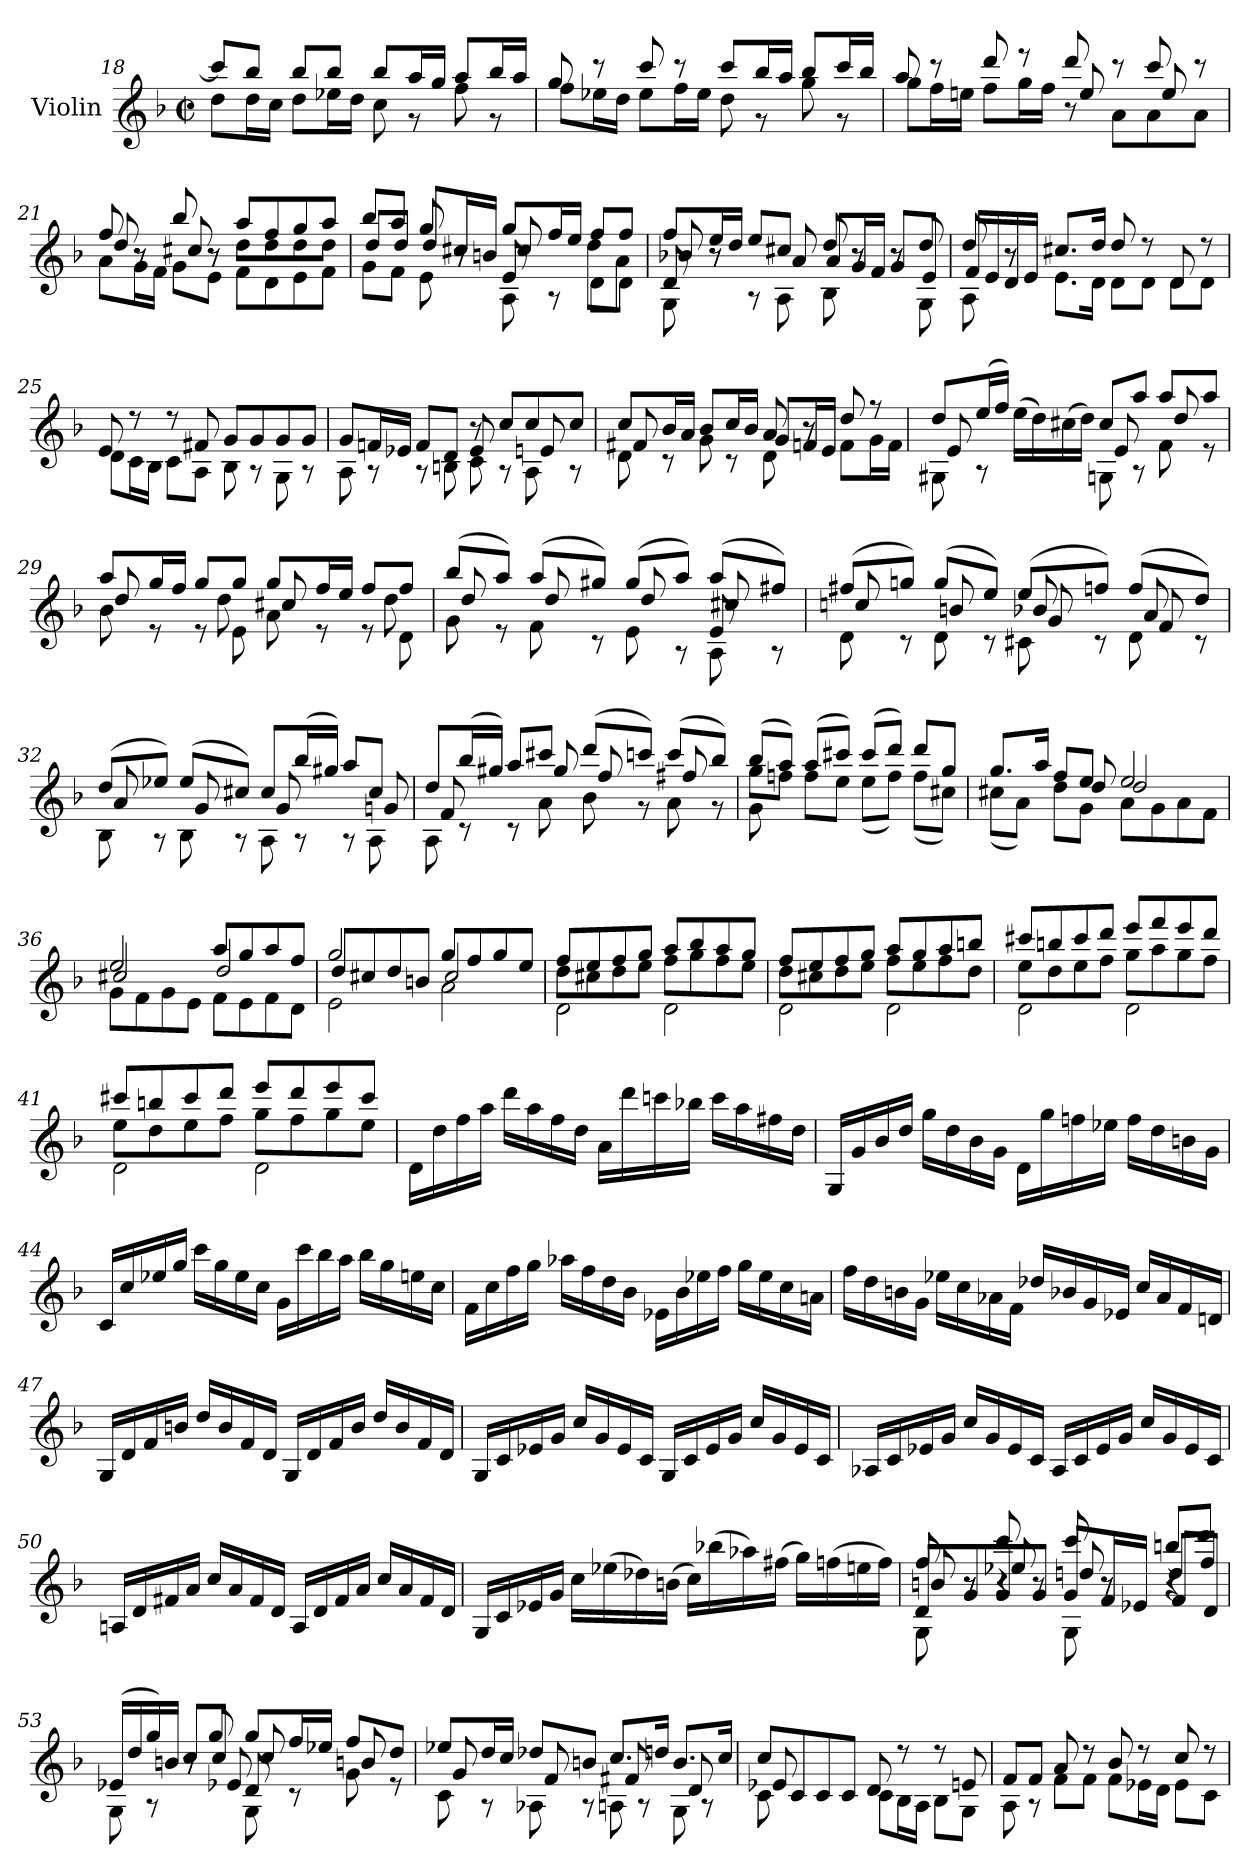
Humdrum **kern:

**kern
*part1
*staff1
*I"Violin
*I'Vln.
*clefG2
*k[b-]
*M2/2
*met(c|)
=18
*^
8ccc/L]	8dd\L
8bb-/J	16dd\L
.	16cc\JJ
8bb-/L	8dd\L
8bb-/J	16ee-X\L
.	16dd\JJ
8bb-/L	8cc\
16aa/L	8r
16gg/JJ	.
8aa/L	8ff\
16bb-/L	8r
16aa/JJ	.
=19	=19
8gg/	8ff\L
8r	16ee-X\L
.	16dd\JJ
8ccc/	8ee-\L
8r	16ff\L
.	16ee-\JJ
8ccc/L	8dd\
16bb-/L	8r
16aa/JJ	.
8bb-/L	8gg\
16ccc/L	8r
16bb-/JJ	.
=20	=20
*	*^
8aa/	8gg\L	2ryy
8r	16ff\L	.
.	16een\JJ	.
8ddd/	8ff\L	.
8r	16gg\L	.
.	16ff\JJ	.
8ddd/	8r	8ee/
8r	8a\L	8ryy
8ccc/	8a\	8ee/
8r	8a\J	8ryy
=21	=21	=21
8ff/	8a\L	8dd/
8r	16g\L	8r
.	16f\JJ	.
8bb-/	8g\L	8cc#X/
8r	8e\J	8r
8aa/L	8f\L	8dd\L
8ff/	8d\	8dd\
8gg/	8e\	8dd\
8aa/J	8f\J	8dd\J
=22	=22	=22
*	*	*^
8bb-/L	8g\L	8dd/L	2ryy
8aa/J	8f\J	8dd/J	.
8gg/	8e\	8dd/L	.
8r	8r	16cc#X/L	.
.	.	16bn/JJ	.
8gg/L	8A\	8cc#/	8e/
16ff/L	8r	8ryy	8ryy
16ee/JJ	.	.	.
8ff/L	8d\L	8dd\L	4ryy
8ff/J	8d\J	8a\J	.
=23	=23	=23	=23
8ff/L	8G\	8b-X/	8d/
16ee/L	8r	8ryy	8r
16dd/JJ	.	.	.
8ee/L	8r	8ryy	4ryy
8cc#X/J	8A\	8a/	.
8dd/	8B-\	8a/L	2ryy
8r	8r	16g/L	.
.	.	16f/JJ	.
8r	8r	8g/L	.
8dd/	8G\	8e/J	.
*	*	*v	*v
=24	=24	=24
8dd/	8A\	16f/LL
.	.	16e/
8r	8r	16d/
.	.	16e/JJ
8.cc#X/L	8.e\L	4ryy
16dd/Jk	16d\Jk	.
8dd/	8d\L	2ryy
8r	8d\J	.
8d/	8d\L	.
8r	8d\J	.
*	*v	*v
=25	=25
8e/	8d\L
8r	16c\L
.	16B-\JJ
8r	8c\L
8f#X/	8A\J
8g/L	8B-\
8g/	8r
8g/	8G\
8g/J	8r
=26	=26
*	*^
8g/L	8A\	2ryy
16fn/L	8r	.
16e-X/JJ	.	.
8f/L	8r	.
8d/J	8Bn\	.
8r	8c\	8e-/
8cc/L	8r	8ryy
8cc/	8A\	8en/
8cc/J	8r	8ryy
=27	=27	=27
8cc/L	8d\	8f#X/
16b-/L	8r	8ryy
16a/JJ	.	.
8b-/L	8g\	4ryy
16cc/L	8r	.
16b-/JJ	.	.
8a/	8d\	8g/L
8r	8r	16fn/L
.	.	16e/JJ
8dd/	8f\L	4ryy
8r	16g\L	.
.	16f\JJ	.
=28	=28	=28
8dd/L	8G#X\	8e/
(>16ee/L	8r	8ryy
16ff/JJ)	.	.
(>16ee\LL	4ryy	4ryy
16dd\)	.	.
(>16cc#X\	.	.
16dd\JJ)	.	.
8cc#/L	8Gn\	8e/
8aa/J	8r	8ryy
8aa/L	8f\	8dd/
8aa/J	8r	8ryy
=29	=29	=29
8aa/L	8b-\	8dd/
16gg/L	8r	8ryy
16ff/JJ	.	.
8gg/L	8r	8ryy
8gg/J	8e\	8dd\
8gg/L	8a\	8cc#X/
16ff/L	8r	8ryy
16ee/JJ	.	.
8ff/L	8r	8ryy
8ff/J	8d\	8dd\
=30	=30	=30
*	*	*^
(>8bb-/L	8g\	8dd/	2ryy
8aa/J)	8r	8ryy	.
(>8aa/L	8f\	8dd/	.
8gg#X/J)	8r	8ryy	.
(>8gg#/L	8e\	8dd/	4ryy
8aa/J)	8r	8ryy	.
(>8aa/L	8A\	8cc#X/	8e/
8ff#X/J)	8r	8ryy	8ryy
=31	=31	=31	=31
(>8ff#X/L	8d\	8ccn/	2ryy
8ggn/J)	8r	8ryy	.
(>8gg/L	8d\	8bn/	.
8ee/J)	8r	8ryy	.
(>8ee/L	8c#X\	8b-X/	8g/
8ffn/J)	8r	8ryy	8ryy
(>8ff/L	8d\	8a/	8f/
8dd/J)	8r	8ryy	8ryy
*	*	*v	*v
=32	=32	=32
(>8dd/L	8B-\	8a/
8ee-X/J)	8r	8ryy
(>8ee-/L	8B-\	8g/
8cc#X/J)	8r	8ryy
8cc#/L	8A\	8g/
(>16bb-/L	8r	8ryy
16gg#X/JJ)	.	.
8aa/L	8r	8ryy
8cc#/J	8A\	8gn/
=33	=33	=33
8dd/L	8A\	8f/
(>16bb-/L	8r	8ryy
16gg#X/JJ)	.	.
8aa/L	8r	8ryy
8ccc#X/J	8a\	8gg#/
(>8ddd/L	8b-\	8ff/
8cccn/J)	8r	8ryy
(>8ccc/L	8a\	8ff#X/
8bb-/J)	8r	8ryy
=34	=34	=34
(>8bb-/L	8gg\L	8g\
8aa/J)	8ffn\J	8ryy
(>8aa/L	8ff\L	4ryy
8ccc#X/J)	8ee\J	.
(>8ccc#/L	(<8ee\L	2ryy
8ddd/J)	8ff\J)	.
8ddd/L	(<8ff\L	.
8gg/J	8cc#X\J)	.
=35	=35	=35
8.gg/L	(<8cc#X\L	4ryy
.	8a\J)	.
16aa/Jk	.	.
8ff/L	8dd\L	8ryy
8ee/J	8g\J	8dd/
2ee/	8a\L	2dd/
.	8g\	.
.	8a\	.
.	8f\J	.
=36	=36	=36
2ee/	8g\L	2cc#X/
.	8f\	.
.	8g\	.
.	8e\J	.
8aa/L	8f\L	2dd/
8gg/	8e\	.
8aa/	8f\	.
8ff/J	8d\J	.
=37	=37	=37
2gg/	2e\	8dd/L
.	.	8cc#X/
.	.	8dd/
.	.	8bn/J
8gg/L	2a\	2cc#/
8ff/	.	.
8gg/	.	.
8ee/J	.	.
=38	=38	=38
8ff/L	8dd\L	2d\
8ee/	8cc#X\	.
8ff/	8dd\	.
8gg/J	8ee\J	.
8aa/L	8ff\L	2d\
8bb-/	8gg\	.
8aa/	8ff\	.
8gg/J	8ee\J	.
=39	=39	=39
8ff/L	8dd\L	2d\
8ee/	8cc#X\	.
8ff/	8dd\	.
8gg/J	8ee\J	.
8aa/L	8ff\L	2d\
8gg/	8ee\	.
8aa/	8ff\	.
8bbn/J	8dd\J	.
=40	=40	=40
8ccc#X/L	8ee\L	2d\
8bbn/	8dd\	.
8ccc#/	8ee\	.
8ddd/J	8ff\J	.
8eee/L	8gg\L	2d\
8fff/	8aa\	.
8eee/	8gg\	.
8ddd/J	8ff\J	.
=41	=41	=41
8ccc#X/L	8ee\L	2d\
8bbn/	8dd\	.
8ccc#/	8ee\	.
8ddd/J	8ff\J	.
8eee/L	8gg\L	2d\
8ddd/	8ff\	.
8eee/	8gg\	.
8ccc#/J	8ee\J	.
*v	*v	*v
=42
16d\LL
16dd\
16ff\
16aa\JJ
16ddd\LL
16aa\
16ff\
16dd\JJ
16a\LL
16ddd\
16cccn\
16bb-X\JJ
16ccc\LL
16aa\
16ff#X\
16dd\JJ
=43
16G/LL
16g/
16b-/
16dd/JJ
16gg\LL
16dd\
16b-\
16g\JJ
16d\LL
16gg\
16ffn\
16ee-X\JJ
16ff\LL
16dd\
16bn\
16g\JJ
=44
16c/LL
16cc/
16ee-X/
16gg/JJ
16ccc\LL
16gg\
16ee-\
16cc\JJ
16g\LL
16ccc\
16bb-\
16aa\JJ
16bb-\LL
16gg\
16een\
16cc\JJ
=45
16f\LL
16cc\
16ff\
16gg\JJ
16aa-X\LL
16ff\
16dd\
16b-\JJ
16e-X\LL
16b-\
16ee-X\
16ff\JJ
16gg\LL
16ee-\
16cc\
16an\JJ
=46
16ff\LL
16dd\
16bn\
16g\JJ
16ee-X\LL
16cc\
16a-X\
16f\JJ
16dd-X/LL
16b-X/
16g/
16e-X/JJ
16cc/LL
16a-/
16f/
16dn/JJ
=47
16G/LL
16d/
16f/
16bn/JJ
16dd/LL
16b/
16f/
16d/JJ
16G/LL
16d/
16f/
16b/JJ
16dd/LL
16b/
16f/
16d/JJ
=48
16G/LL
16c/
16e-X/
16g/JJ
16cc/LL
16g/
16e-/
16c/JJ
16G/LL
16c/
16e-/
16g/JJ
16cc/LL
16g/
16e-/
16c/JJ
=49
16A-X/LL
16c/
16e-X/
16g/JJ
16cc/LL
16g/
16e-/
16c/JJ
16A-/LL
16c/
16e-/
16g/JJ
16cc/LL
16g/
16e-/
16c/JJ
=50
16An/LL
16d/
16f#X/
16a/JJ
16cc/LL
16a/
16f#/
16d/JJ
16A/LL
16d/
16f#/
16a/JJ
16cc/LL
16a/
16f#/
16d/JJ
=51
16G/LL
16c/
16e-X/
16g/JJ
16cc\LL
(>16ee-X\
16dd-X\)
(>16bn\JJ
16cc\LL)
(>16bb-X\
16aa-X\)
(>16ff#X\JJ
16gg\LL)
(>16ffn\
16een\
16ff\JJ)
=52
*^
*	*^
*	*	*^
8ff/	8G\	8bn/	8d/L
8r	8r	8ryy	8g/
8ccc/	4r	8ee-X/	8g/
8r	.	8ryy	8g/J
8ccc/	8G\	8ddn/	8g/L
8r	8r	8ryy	16f/L
.	.	.	16e-X/JJ
8bbn/L	4r	8dd/L	8f/L
8ddd/J	.	8ff/J	8d/J
=53	=53	=53	=53
(>16e-X/LL	8G\	4ryy	4ryy
16dd/	.	.	.
16gg/)	8r	.	.
16bn/JJ	.	.	.
8r	8r	8cc/L	8ryy
8gg/	8ryy	8cc/J	8e-X/
8gg/L	8G\	8cc/	8d/
16ff/L	8r	8ryy	8ryy
16ee-X/JJ	.	.	.
8ff/L	8g\	8bn/	4ryy
8dd/J	8r	8ryy	.
*	*	*v	*v
=54	=54	=54
8ee-X/L	8c\	8g/
16dd/L	8r	8ryy
16cc/JJ	.	.
8dd-X/L	8A-X\	8f/
8bn/J	8r	8ryy
8.cc/L	8An\	8f#X/
.	8r	8ryy
16ddn/Jk	.	.
8.b/L	8G\	8d/
.	8r	8ryy
16cc/Jk	.	.
=55	=55	=55
8cc/L	8c\	8e-X/
8c/	8ryy	8ryy
8c/	4ryy	4ryy
8c/J	.	.
8d/	8c\L	2ryy
8r	16B-\L	.
.	16A\JJ	.
8r	8B-\L	.
8en/	8G\J	.
*	*v	*v
=56	=56
8f/L	8A\
8f/J	8r
8a/	8f\L
8r	8f\J
8b-/	8f\L
8r	16e-X\L
.	16d\JJ
8cc/	8e-\L
8r	8c\J
*v	*v
=
*-
